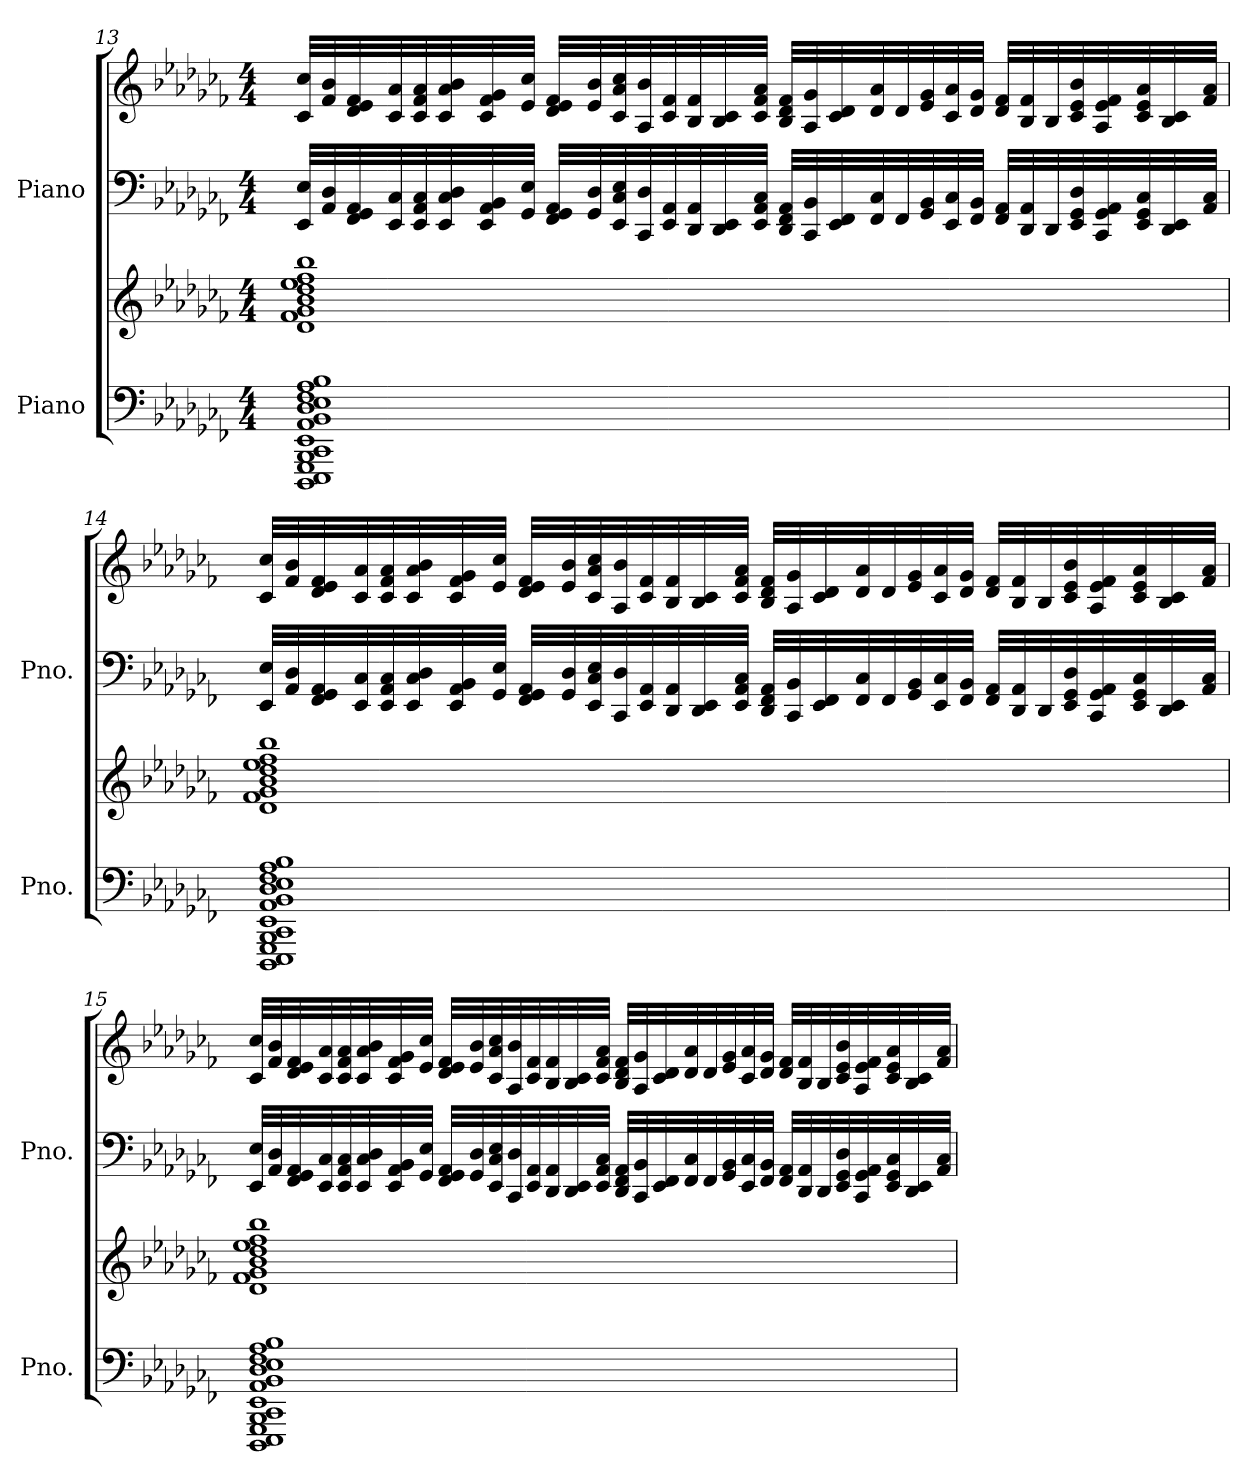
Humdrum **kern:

**kern	**kern	**kern	**kern
*part2	*part2	*part1	*part1
*staff4	*staff3	*staff2	*staff1
*I"Piano	*	*I"Piano	*
*I'Pno.	*	*I'Pno.	*
!!LO:LB:g=z
*clefF4	*clefG2	*clefF4	*clefG2
*ITrd14c24	*ITrd14c24	*ITrd-21c-36	*ITrd-21c-36
*k[b-e-a-d-g-c-f-]	*k[b-e-a-d-g-c-f-]	*k[b-e-a-d-g-c-f-]	*k[b-e-a-d-g-c-f-]
*M4/4	*M4/4	*M4/4	*M4/4
=13	=13	=13	=13
1DDDDD- 1EEEEE- 1GGGGG- 1BBBBB- 1CCCC- 1EEEE- 1AAAA- 1BBBB- 1DDD- 1EEE- 1FFF- 1AAA- 1BBB-	1DD- 1FF- 1GG- 1BB- 1D- 1E- 1F- 1B-	32ee-/ 32eee-/LLL	32cccc-/ 32ccccc-/LLL
.	.	32aa-/ 32ddd-/	32ffff-/ 32bbbb-/
.	.	32ff-/ 32gg-/ 32aa-/	32dddd-/ 32eeee-/ 32ffff-/
.	.	32ee-/ 32ccc-/	32cccc-/ 32aaaa-/
.	.	32ee-/ 32aa-/ 32ccc-/	32cccc-/ 32ffff-/ 32aaaa-/
.	.	32ee-/ 32ccc-/ 32ddd-/	32cccc-/ 32aaaa-/ 32bbbb-/
.	.	32ee-/ 32aa-/ 32bb-/	32cccc-/ 32ffff-/ 32gggg-/
.	.	32gg-/ 32eee-/JJJ	32eeee-/ 32ccccc-/JJJ
.	.	32ff-/ 32gg-/ 32aa-/LLL	32dddd-/ 32eeee-/ 32ffff-/LLL
.	.	32gg-/ 32ddd-/	32eeee-/ 32bbbb-/
.	.	32ee-/ 32ccc-/ 32eee-/	32cccc-/ 32aaaa-/ 32ccccc-/
.	.	32cc-/ 32ddd-/	32aaa-/ 32bbbb-/
.	.	32ee-/ 32aa-/	32cccc-/ 32ffff-/
.	.	32dd-/ 32aa-/	32bbb-/ 32ffff-/
.	.	32dd-/ 32ee-/	32bbb-/ 32cccc-/
.	.	32ee-/ 32aa-/ 32ccc-/JJJ	32cccc-/ 32ffff-/ 32aaaa-/JJJ
.	.	32dd-/ 32ff-/ 32aa-/LLL	32bbb-/ 32dddd-/ 32ffff-/LLL
.	.	32cc-/ 32bb-/	32aaa-/ 32gggg-/
.	.	32ee-/ 32ff-/	32cccc-/ 32dddd-/
.	.	32ff-/ 32ccc-/	32dddd-/ 32aaaa-/
.	.	32ff-/	32dddd-/
.	.	32gg-/ 32bb-/	32eeee-/ 32gggg-/
.	.	32ee-/ 32ccc-/	32cccc-/ 32aaaa-/
.	.	32ff-/ 32bb-/JJJ	32dddd-/ 32gggg-/JJJ
.	.	32ff-/ 32aa-/LLL	32dddd-/ 32ffff-/LLL
.	.	32dd-/ 32aa-/	32bbb-/ 32ffff-/
.	.	32dd-/	32bbb-/
.	.	32ee-/ 32gg-/ 32ddd-/	32cccc-/ 32eeee-/ 32bbbb-/
.	.	32cc-/ 32gg-/ 32aa-/	32aaa-/ 32eeee-/ 32ffff-/
.	.	32ee-/ 32gg-/ 32ccc-/	32cccc-/ 32eeee-/ 32aaaa-/
.	.	32dd-/ 32ee-/	32bbb-/ 32cccc-/
.	.	32aa-/ 32ccc-/JJJ	32ffff-/ 32aaaa-/JJJ
!!LO:LB:g=z
=14	=14	=14	=14
1DDDDD- 1EEEEE- 1GGGGG- 1BBBBB- 1CCCC- 1EEEE- 1AAAA- 1BBBB- 1DDD- 1EEE- 1FFF- 1AAA- 1BBB-	1DD- 1FF- 1GG- 1BB- 1D- 1E- 1F- 1B-	32ee-/ 32eee-/LLL	32cccc-/ 32ccccc-/LLL
.	.	32aa-/ 32ddd-/	32ffff-/ 32bbbb-/
.	.	32ff-/ 32gg-/ 32aa-/	32dddd-/ 32eeee-/ 32ffff-/
.	.	32ee-/ 32ccc-/	32cccc-/ 32aaaa-/
.	.	32ee-/ 32aa-/ 32ccc-/	32cccc-/ 32ffff-/ 32aaaa-/
.	.	32ee-/ 32ccc-/ 32ddd-/	32cccc-/ 32aaaa-/ 32bbbb-/
.	.	32ee-/ 32aa-/ 32bb-/	32cccc-/ 32ffff-/ 32gggg-/
.	.	32gg-/ 32eee-/JJJ	32eeee-/ 32ccccc-/JJJ
.	.	32ff-/ 32gg-/ 32aa-/LLL	32dddd-/ 32eeee-/ 32ffff-/LLL
.	.	32gg-/ 32ddd-/	32eeee-/ 32bbbb-/
.	.	32ee-/ 32ccc-/ 32eee-/	32cccc-/ 32aaaa-/ 32ccccc-/
.	.	32cc-/ 32ddd-/	32aaa-/ 32bbbb-/
.	.	32ee-/ 32aa-/	32cccc-/ 32ffff-/
.	.	32dd-/ 32aa-/	32bbb-/ 32ffff-/
.	.	32dd-/ 32ee-/	32bbb-/ 32cccc-/
.	.	32ee-/ 32aa-/ 32ccc-/JJJ	32cccc-/ 32ffff-/ 32aaaa-/JJJ
.	.	32dd-/ 32ff-/ 32aa-/LLL	32bbb-/ 32dddd-/ 32ffff-/LLL
.	.	32cc-/ 32bb-/	32aaa-/ 32gggg-/
.	.	32ee-/ 32ff-/	32cccc-/ 32dddd-/
.	.	32ff-/ 32ccc-/	32dddd-/ 32aaaa-/
.	.	32ff-/	32dddd-/
.	.	32gg-/ 32bb-/	32eeee-/ 32gggg-/
.	.	32ee-/ 32ccc-/	32cccc-/ 32aaaa-/
.	.	32ff-/ 32bb-/JJJ	32dddd-/ 32gggg-/JJJ
.	.	32ff-/ 32aa-/LLL	32dddd-/ 32ffff-/LLL
.	.	32dd-/ 32aa-/	32bbb-/ 32ffff-/
.	.	32dd-/	32bbb-/
.	.	32ee-/ 32gg-/ 32ddd-/	32cccc-/ 32eeee-/ 32bbbb-/
.	.	32cc-/ 32gg-/ 32aa-/	32aaa-/ 32eeee-/ 32ffff-/
.	.	32ee-/ 32gg-/ 32ccc-/	32cccc-/ 32eeee-/ 32aaaa-/
.	.	32dd-/ 32ee-/	32bbb-/ 32cccc-/
.	.	32aa-/ 32ccc-/JJJ	32ffff-/ 32aaaa-/JJJ
!!LO:PB:g=z
=15	=15	=15	=15
1DDDDD- 1EEEEE- 1GGGGG- 1BBBBB- 1CCCC- 1EEEE- 1AAAA- 1BBBB- 1DDD- 1EEE- 1FFF- 1AAA- 1BBB-	1DD- 1FF- 1GG- 1BB- 1D- 1E- 1F- 1B-	32ee-/ 32eee-/LLL	32cccc-/ 32ccccc-/LLL
.	.	32aa-/ 32ddd-/	32ffff-/ 32bbbb-/
.	.	32ff-/ 32gg-/ 32aa-/	32dddd-/ 32eeee-/ 32ffff-/
.	.	32ee-/ 32ccc-/	32cccc-/ 32aaaa-/
.	.	32ee-/ 32aa-/ 32ccc-/	32cccc-/ 32ffff-/ 32aaaa-/
.	.	32ee-/ 32ccc-/ 32ddd-/	32cccc-/ 32aaaa-/ 32bbbb-/
.	.	32ee-/ 32aa-/ 32bb-/	32cccc-/ 32ffff-/ 32gggg-/
.	.	32gg-/ 32eee-/JJJ	32eeee-/ 32ccccc-/JJJ
.	.	32ff-/ 32gg-/ 32aa-/LLL	32dddd-/ 32eeee-/ 32ffff-/LLL
.	.	32gg-/ 32ddd-/	32eeee-/ 32bbbb-/
.	.	32ee-/ 32ccc-/ 32eee-/	32cccc-/ 32aaaa-/ 32ccccc-/
.	.	32cc-/ 32ddd-/	32aaa-/ 32bbbb-/
.	.	32ee-/ 32aa-/	32cccc-/ 32ffff-/
.	.	32dd-/ 32aa-/	32bbb-/ 32ffff-/
.	.	32dd-/ 32ee-/	32bbb-/ 32cccc-/
.	.	32ee-/ 32aa-/ 32ccc-/JJJ	32cccc-/ 32ffff-/ 32aaaa-/JJJ
.	.	32dd-/ 32ff-/ 32aa-/LLL	32bbb-/ 32dddd-/ 32ffff-/LLL
.	.	32cc-/ 32bb-/	32aaa-/ 32gggg-/
.	.	32ee-/ 32ff-/	32cccc-/ 32dddd-/
.	.	32ff-/ 32ccc-/	32dddd-/ 32aaaa-/
.	.	32ff-/	32dddd-/
.	.	32gg-/ 32bb-/	32eeee-/ 32gggg-/
.	.	32ee-/ 32ccc-/	32cccc-/ 32aaaa-/
.	.	32ff-/ 32bb-/JJJ	32dddd-/ 32gggg-/JJJ
.	.	32ff-/ 32aa-/LLL	32dddd-/ 32ffff-/LLL
.	.	32dd-/ 32aa-/	32bbb-/ 32ffff-/
.	.	32dd-/	32bbb-/
.	.	32ee-/ 32gg-/ 32ddd-/	32cccc-/ 32eeee-/ 32bbbb-/
.	.	32cc-/ 32gg-/ 32aa-/	32aaa-/ 32eeee-/ 32ffff-/
.	.	32ee-/ 32gg-/ 32ccc-/	32cccc-/ 32eeee-/ 32aaaa-/
.	.	32dd-/ 32ee-/	32bbb-/ 32cccc-/
.	.	32aa-/ 32ccc-/JJJ	32ffff-/ 32aaaa-/JJJ
=	=	=	=
*-	*-	*-	*-
